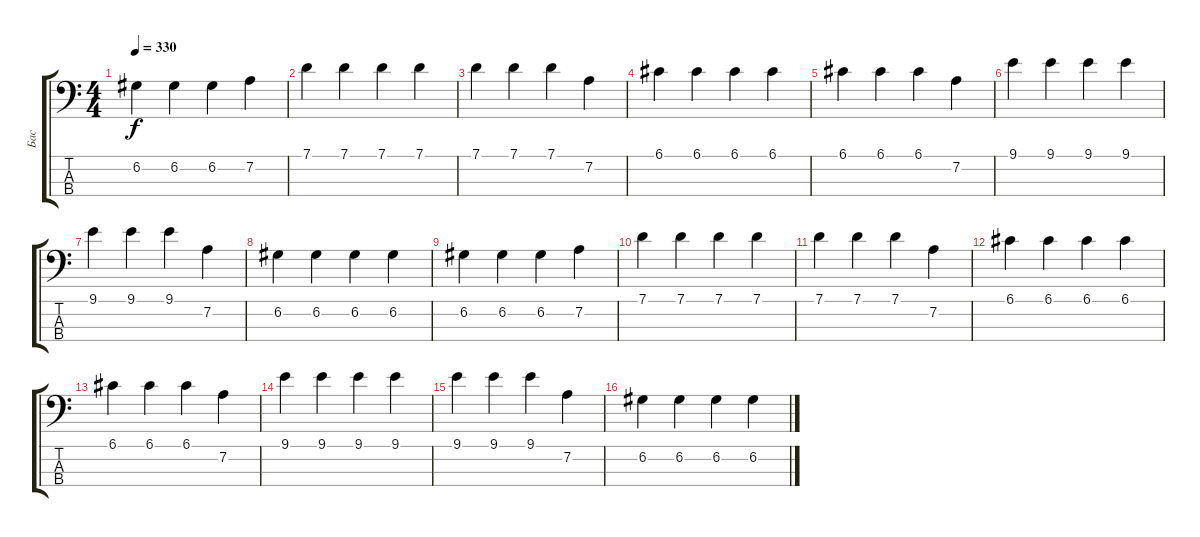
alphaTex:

\track ("Бас" "Бас") {instrument electricbassfinger}
\staff {score tabs}
\tuning (G2 D2 A1 E1) {hide}
\ts (4 4)
\tempo 330
\clef f4
\ks c
6.2.4{dy f} 6.2.4 6.2.4 7.2.4 |
7.1.4 7.1.4 7.1.4 7.1.4 |
7.1.4 7.1.4 7.1.4 7.2.4 |
6.1.4 6.1.4 6.1.4 6.1.4 |
6.1.4 6.1.4 6.1.4 7.2.4 |
9.1.4 9.1.4 9.1.4 9.1.4 |
9.1.4 9.1.4 9.1.4 7.2.4 |
6.2.4 6.2.4 6.2.4 6.2.4 |
6.2.4 6.2.4 6.2.4 7.2.4 |
7.1.4 7.1.4 7.1.4 7.1.4 |
7.1.4 7.1.4 7.1.4 7.2.4 |
6.1.4 6.1.4 6.1.4 6.1.4 |
6.1.4 6.1.4 6.1.4 7.2.4 |
9.1.4 9.1.4 9.1.4 9.1.4 |
9.1.4 9.1.4 9.1.4 7.2.4 |
6.2.4 6.2.4 6.2.4 6.2.4
